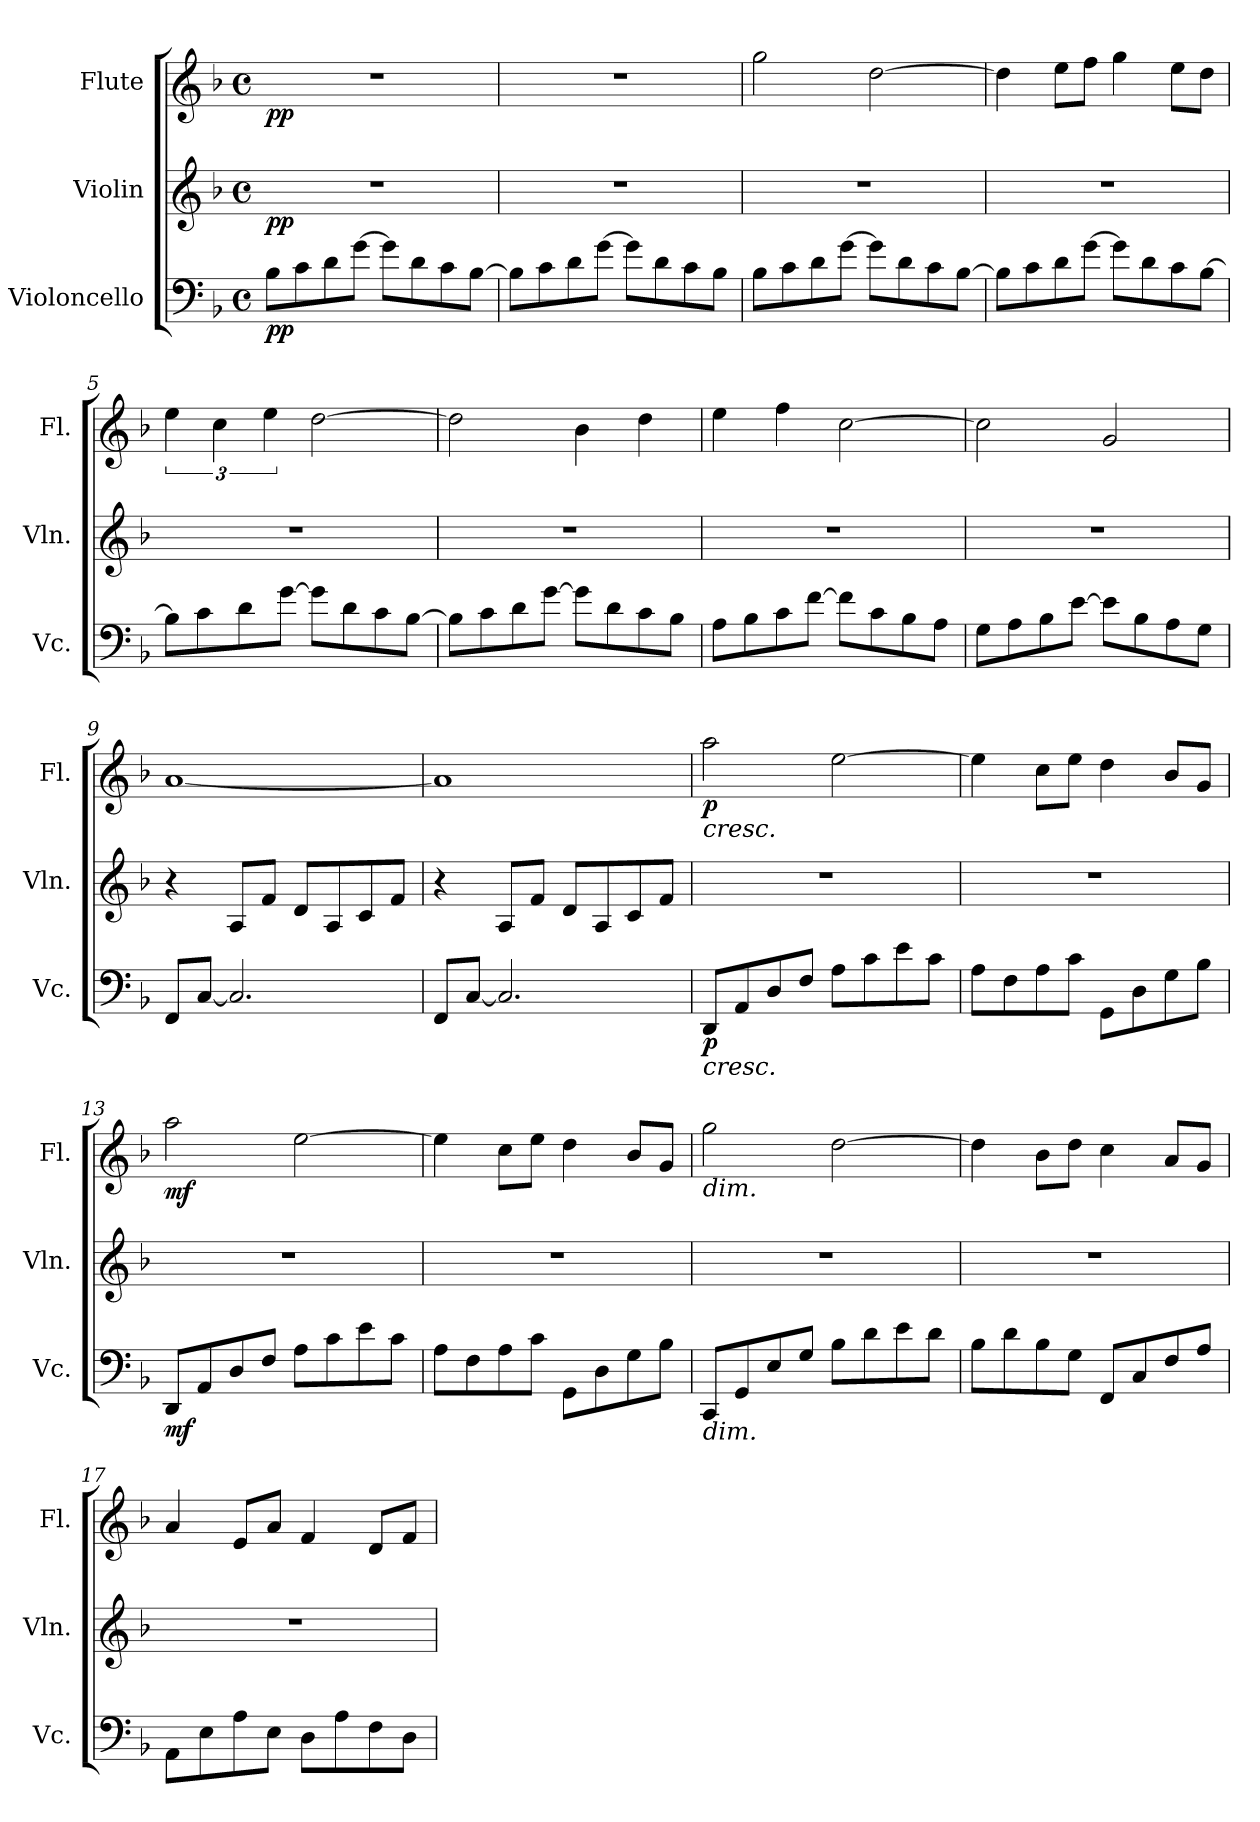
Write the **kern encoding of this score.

**kern	**dynam	**kern	**dynam	**kern	**dynam
*part3	*part3	*part2	*part2	*part1	*part1
*staff3	*staff3	*staff2	*staff2	*staff1	*staff1
*I"Violoncello	*	*I"Violin	*	*I"Flute	*
*I'Vc.	*	*I'Vln.	*	*I'Fl.	*
*clefF4	*	*clefG2	*	*clefG2	*
*k[b-]	*	*k[b-]	*	*k[b-]	*
*M4/4	*	*M4/4	*	*M4/4	*
*met(c)	*	*met(c)	*	*met(c)	*
*MM90	*	*MM90	*	*MM90	*
=1	=1	=1	=1	=1	=1
!	!LO:DY:b	!	!LO:DY:b	!	!LO:DY:b
8B-\L	pp	1r	pp	1r	pp
8c\	.	.	.	.	.
8d\	.	.	.	.	.
[8g\J	.	.	.	.	.
8g\L]	.	.	.	.	.
8d\	.	.	.	.	.
8c\	.	.	.	.	.
[8B-\J	.	.	.	.	.
=2	=2	=2	=2	=2	=2
8B-\L]	.	1r	.	1r	.
8c\	.	.	.	.	.
8d\	.	.	.	.	.
[8g\J	.	.	.	.	.
8g\L]	.	.	.	.	.
8d\	.	.	.	.	.
8c\	.	.	.	.	.
8B-\J	.	.	.	.	.
=3	=3	=3	=3	=3	=3
8B-\L	.	1r	.	2gg\	.
8c\	.	.	.	.	.
8d\	.	.	.	.	.
[8g\J	.	.	.	.	.
8g\L]	.	.	.	[2dd\	.
8d\	.	.	.	.	.
8c\	.	.	.	.	.
[8B-\J	.	.	.	.	.
!!LO:LB:g=z
=4	=4	=4	=4	=4	=4
8B-\L]	.	1r	.	4dd\]	.
8c\	.	.	.	.	.
8d\	.	.	.	8ee\L	.
[8g\J	.	.	.	8ff\J	.
8g\L]	.	.	.	4gg\	.
8d\	.	.	.	.	.
8c\	.	.	.	8ee\L	.
[8B-\J	.	.	.	8dd\J	.
=5	=5	=5	=5	=5	=5
8B-\L]	.	1r	.	6ee\	.
8c\	.	.	.	.	.
.	.	.	.	6cc\	.
8d\	.	.	.	.	.
.	.	.	.	6ee\	.
[8g\J	.	.	.	.	.
8g\L]	.	.	.	[2dd\	.
8d\	.	.	.	.	.
8c\	.	.	.	.	.
[8B-\J	.	.	.	.	.
=6	=6	=6	=6	=6	=6
8B-\L]	.	1r	.	2dd\]	.
8c\	.	.	.	.	.
8d\	.	.	.	.	.
[8g\J	.	.	.	.	.
8g\L]	.	.	.	4b-\	.
8d\	.	.	.	.	.
8c\	.	.	.	4dd\	.
8B-\J	.	.	.	.	.
=7	=7	=7	=7	=7	=7
8A\L	.	1r	.	4ee\	.
8B-\	.	.	.	.	.
8c\	.	.	.	4ff\	.
[8f\J	.	.	.	.	.
8f\L]	.	.	.	[2cc\	.
8c\	.	.	.	.	.
8B-\	.	.	.	.	.
8A\J	.	.	.	.	.
!!LO:LB:g=z
=8	=8	=8	=8	=8	=8
8G\L	.	1r	.	2cc\]	.
8A\	.	.	.	.	.
8B-\	.	.	.	.	.
[8e\J	.	.	.	.	.
8e\L]	.	.	.	2g/	.
8B-\	.	.	.	.	.
8A\	.	.	.	.	.
8G\J	.	.	.	.	.
=9	=9	=9	=9	=9	=9
8FF/L	.	4r	.	[1a	.
[8C/J	.	.	.	.	.
2.C/]	.	8A/L	.	.	.
.	.	8f/J	.	.	.
.	.	8d/L	.	.	.
.	.	8A/	.	.	.
.	.	8c/	.	.	.
.	.	8f/J	.	.	.
=10	=10	=10	=10	=10	=10
8FF/L	.	4r	.	1a]	.
[8C/J	.	.	.	.	.
2.C/]	.	8A/L	.	.	.
.	.	8f/J	.	.	.
.	.	8d/L	.	.	.
.	.	8A/	.	.	.
.	.	8c/	.	.	.
.	.	8f/J	.	.	.
=11	=11	=11	=11	=11	=11
!	!	!	!	!LO:TX:b:i:t=cresc.	!
!LO:TX:b:i:t=cresc.	!	!	!	!	!
!	!LO:DY:b	!	!	!	!LO:DY:b
8DD/L	p	1r	.	2aa\	p
8AA/	.	.	.	.	.
8D/	.	.	.	.	.
8F/J	.	.	.	.	.
8A\L	.	.	.	[2ee\	.
8c\	.	.	.	.	.
8e\	.	.	.	.	.
8c\J	.	.	.	.	.
=12	=12	=12	=12	=12	=12
8A\L	.	1r	.	4ee\]	.
8F\	.	.	.	.	.
8A\	.	.	.	8cc\L	.
8c\J	.	.	.	8ee\J	.
8GG\L	.	.	.	4dd\	.
8D\	.	.	.	.	.
8G\	.	.	.	8b-/L	.
8B-\J	.	.	.	8g/J	.
!!LO:PB:g=z
=13	=13	=13	=13	=13	=13
!	!LO:DY:b	!	!	!	!LO:DY:b
8DD/L	mf	1r	.	2aa\	mf
8AA/	.	.	.	.	.
8D/	.	.	.	.	.
8F/J	.	.	.	.	.
8A\L	.	.	.	[2ee\	.
8c\	.	.	.	.	.
8e\	.	.	.	.	.
8c\J	.	.	.	.	.
=14	=14	=14	=14	=14	=14
8A\L	.	1r	.	4ee\]	.
8F\	.	.	.	.	.
8A\	.	.	.	8cc\L	.
8c\J	.	.	.	8ee\J	.
8GG\L	.	.	.	4dd\	.
8D\	.	.	.	.	.
8G\	.	.	.	8b-/L	.
8B-\J	.	.	.	8g/J	.
=15	=15	=15	=15	=15	=15
!	!	!	!	!LO:TX:b:i:t=dim.	!
!LO:TX:b:i:t=dim.	!	!	!	!	!
8CC/L	.	1r	.	2gg\	.
8GG/	.	.	.	.	.
8E/	.	.	.	.	.
8G/J	.	.	.	.	.
8B-\L	.	.	.	[2dd\	.
8d\	.	.	.	.	.
8e\	.	.	.	.	.
8d\J	.	.	.	.	.
=16	=16	=16	=16	=16	=16
8B-\L	.	1r	.	4dd\]	.
8d\	.	.	.	.	.
8B-\	.	.	.	8b-\L	.
8G\J	.	.	.	8dd\J	.
8FF/L	.	.	.	4cc\	.
8C/	.	.	.	.	.
8F/	.	.	.	8a/L	.
8A/J	.	.	.	8g/J	.
=17	=17	=17	=17	=17	=17
8AA\L	.	1r	.	4a/	.
8E\	.	.	.	.	.
8A\	.	.	.	8e/L	.
8E\J	.	.	.	8a/J	.
8D\L	.	.	.	4f/	.
8A\	.	.	.	.	.
8F\	.	.	.	8d/L	.
8D\J	.	.	.	8f/J	.
=	=	=	=	=	=
*-	*-	*-	*-	*-	*-
